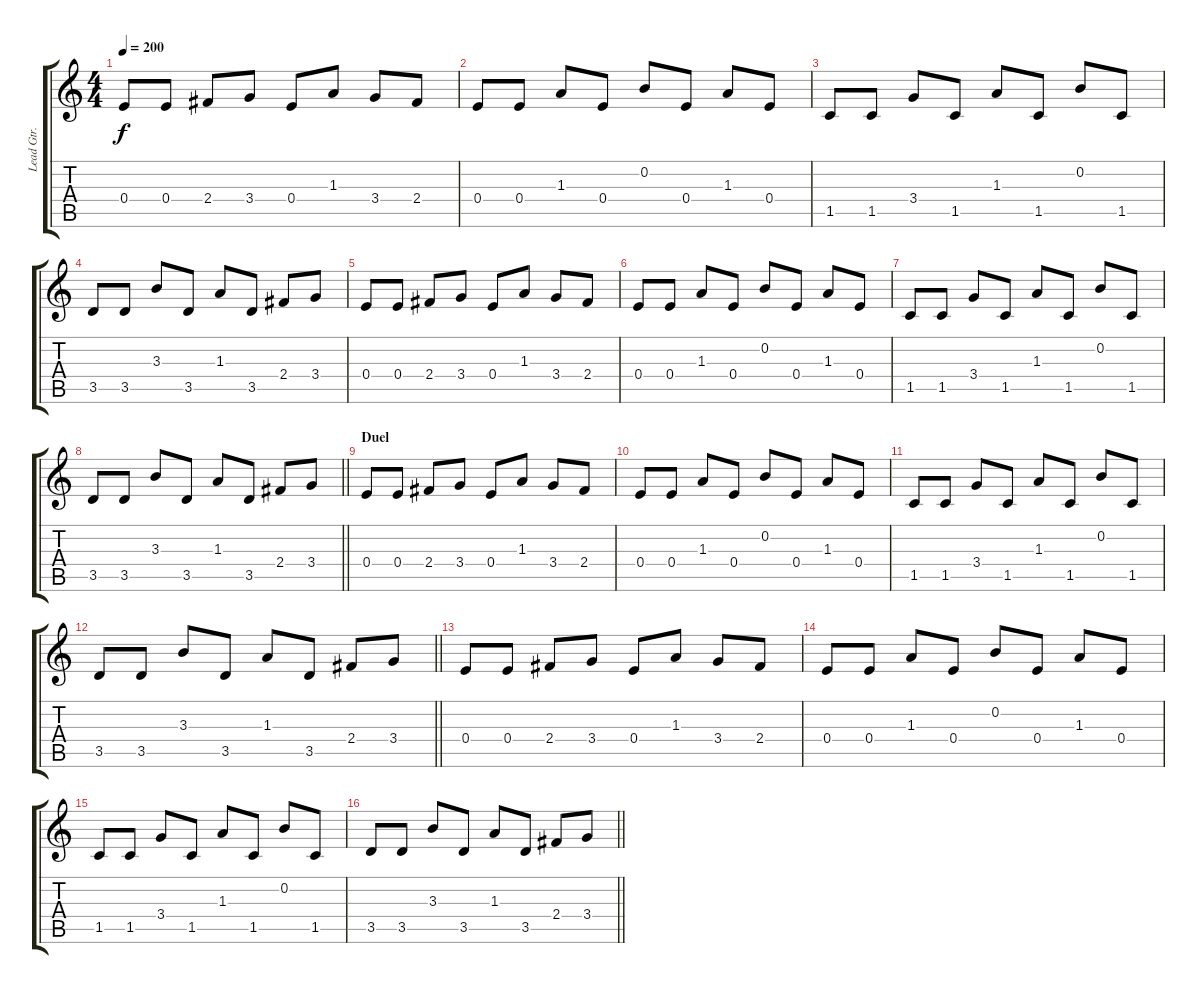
\track ("Lead Gtr." "Lead Gtr.") {instrument overdrivenguitar}
\staff {score tabs}
\tuning (E4 B3 Ab3 E3 B2 E2) {hide}
\ts (4 4)
\tempo 200
\clef g2
\ks c
0.4.8{dy f} 0.4.8 2.4.8 3.4.8 0.4.8 1.3.8 3.4.8 2.4.8 |
0.4.8 0.4.8 1.3.8 0.4.8 0.2.8 0.4.8 1.3.8 0.4.8 |
1.5.8 1.5.8 3.4.8 1.5.8 1.3.8 1.5.8 0.2.8 1.5.8 |
3.5.8 3.5.8 3.3.8 3.5.8 1.3.8 3.5.8 2.4.8 3.4.8 |
0.4.8 0.4.8 2.4.8 3.4.8 0.4.8 1.3.8 3.4.8 2.4.8 |
0.4.8 0.4.8 1.3.8 0.4.8 0.2.8 0.4.8 1.3.8 0.4.8 |
1.5.8 1.5.8 3.4.8 1.5.8 1.3.8 1.5.8 0.2.8 1.5.8 |
\barLineRight lightlight
3.5.8 3.5.8 3.3.8 3.5.8 1.3.8 3.5.8 2.4.8 3.4.8 |
\section ("" "Duel")
0.4.8 0.4.8 2.4.8 3.4.8 0.4.8 1.3.8 3.4.8 2.4.8 |
0.4.8 0.4.8 1.3.8 0.4.8 0.2.8 0.4.8 1.3.8 0.4.8 |
1.5.8 1.5.8 3.4.8 1.5.8 1.3.8 1.5.8 0.2.8 1.5.8 |
\barLineRight lightlight
3.5.8 3.5.8 3.3.8 3.5.8 1.3.8 3.5.8 2.4.8 3.4.8 |
0.4.8 0.4.8 2.4.8 3.4.8 0.4.8 1.3.8 3.4.8 2.4.8 |
0.4.8 0.4.8 1.3.8 0.4.8 0.2.8 0.4.8 1.3.8 0.4.8 |
1.5.8 1.5.8 3.4.8 1.5.8 1.3.8 1.5.8 0.2.8 1.5.8 |
\barLineRight lightlight
3.5.8 3.5.8 3.3.8 3.5.8 1.3.8 3.5.8 2.4.8 3.4.8
